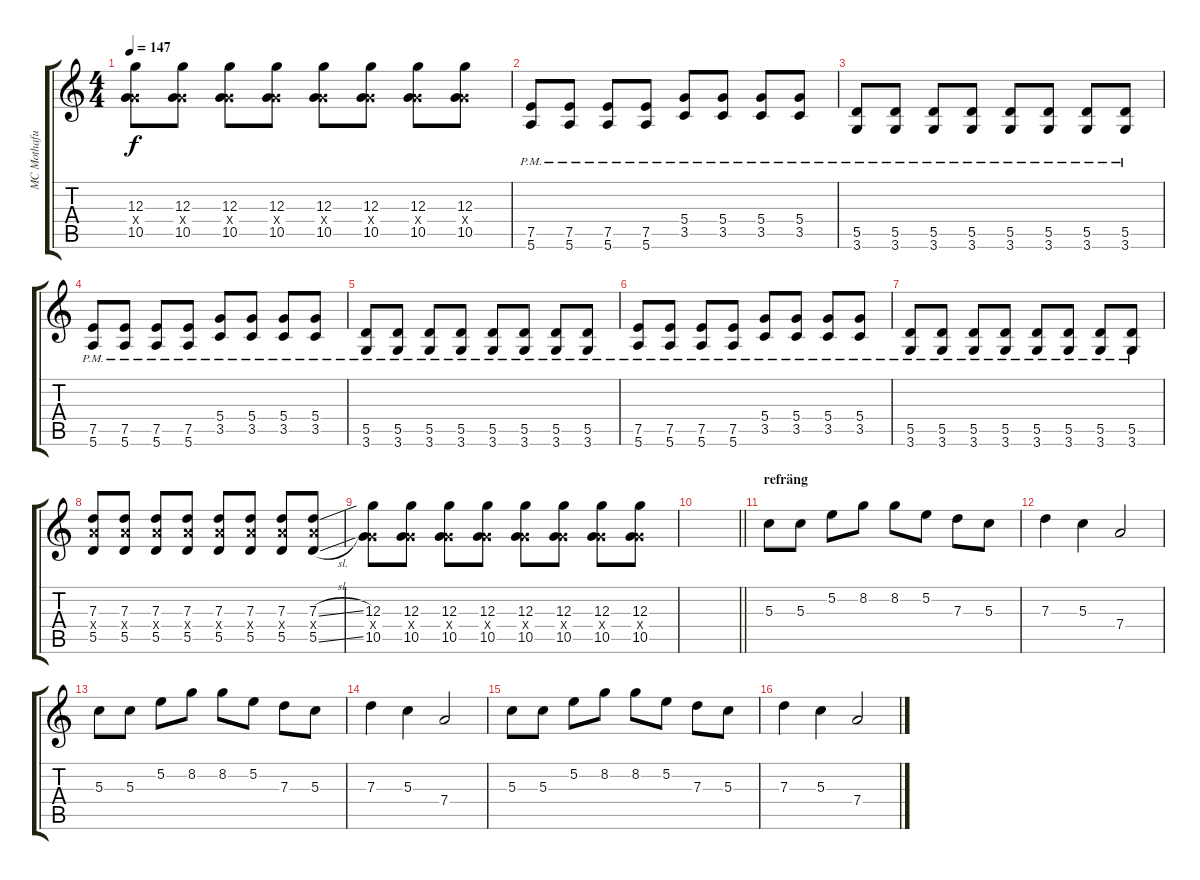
\track ("MC Mothafucka" "MC Mothafu") {instrument distortionguitar}
\staff {score tabs}
\tuning (E4 B3 G3 D3 A2 E2) {hide}
\ts (4 4)
\tempo 147
\clef g2
\ks c
(12.3 5.4{x} 10.5).8{dy f} (12.3 5.4{x} 10.5).8 (12.3 5.4{x} 10.5).8 (12.3 5.4{x} 10.5).8 (12.3 5.4{x} 10.5).8 (12.3 5.4{x} 10.5).8 (12.3 5.4{x} 10.5).8 (12.3 5.4{x} 10.5).8 |
(7.5{pm} 5.6{pm}).8{volume 8 instrument overdrivenguitar} (7.5{pm} 5.6{pm}).8 (7.5{pm} 5.6{pm}).8 (7.5{pm} 5.6{pm}).8 (5.4{pm} 3.5{pm}).8 (5.4{pm} 3.5{pm}).8 (5.4{pm} 3.5{pm}).8 (5.4{pm} 3.5{pm}).8 |
(5.5{pm} 3.6{pm}).8 (5.5{pm} 3.6{pm}).8 (5.5{pm} 3.6{pm}).8 (5.5{pm} 3.6{pm}).8 (5.5{pm} 3.6{pm}).8 (5.5{pm} 3.6{pm}).8 (5.5{pm} 3.6{pm}).8 (5.5{pm} 3.6{pm}).8 |
(7.5{pm} 5.6{pm}).8 (7.5{pm} 5.6{pm}).8 (7.5{pm} 5.6{pm}).8 (7.5{pm} 5.6{pm}).8 (5.4{pm} 3.5{pm}).8 (5.4{pm} 3.5{pm}).8 (5.4{pm} 3.5{pm}).8 (5.4{pm} 3.5{pm}).8 |
(5.5{pm} 3.6{pm}).8 (5.5{pm} 3.6{pm}).8 (5.5{pm} 3.6{pm}).8 (5.5{pm} 3.6{pm}).8 (5.5{pm} 3.6{pm}).8 (5.5{pm} 3.6{pm}).8 (5.5{pm} 3.6{pm}).8 (5.5{pm} 3.6{pm}).8 |
(7.5{pm} 5.6{pm}).8 (7.5{pm} 5.6{pm}).8 (7.5{pm} 5.6{pm}).8 (7.5{pm} 5.6{pm}).8 (5.4{pm} 3.5{pm}).8 (5.4{pm} 3.5{pm}).8 (5.4{pm} 3.5{pm}).8 (5.4{pm} 3.5{pm}).8 |
(5.5{pm} 3.6{pm}).8 (5.5{pm} 3.6{pm}).8 (5.5{pm} 3.6{pm}).8 (5.5{pm} 3.6{pm}).8 (5.5{pm} 3.6{pm}).8 (5.5{pm} 3.6{pm}).8 (5.5{pm} 3.6{pm}).8 (5.5{pm} 3.6{pm}).8 |
(7.3 7.4{x} 5.5).8{volume 15 instrument distortionguitar} (7.3 7.4{x} 5.5).8 (7.3 7.4{x} 5.5).8 (7.3 7.4{x} 5.5).8 (7.3 7.4{x} 5.5).8 (7.3 7.4{x} 5.5).8 (7.3 7.4{x} 5.5).8 (7.3{sl} 7.4{x} 5.5{sl}).8 |
(12.3 5.4{x} 10.5).8 (12.3 5.4{x} 10.5).8 (12.3 5.4{x} 10.5).8 (12.3 5.4{x} 10.5).8 (12.3 5.4{x} 10.5).8 (12.3 5.4{x} 10.5).8 (12.3 5.4{x} 10.5).8 (12.3 5.4{x} 10.5).8 |
\barLineRight lightlight
|
\section ("" "refräng")
5.3.8{volume 11} 5.3.8 5.2.8 8.2.8 8.2.8 5.2.8 7.3.8 5.3.8 |
7.3.4 5.3.4 7.4.2 |
5.3.8 5.3.8 5.2.8 8.2.8 8.2.8 5.2.8 7.3.8 5.3.8 |
7.3.4 5.3.4 7.4.2 |
5.3.8 5.3.8 5.2.8 8.2.8 8.2.8 5.2.8 7.3.8 5.3.8 |
7.3.4 5.3.4 7.4.2
